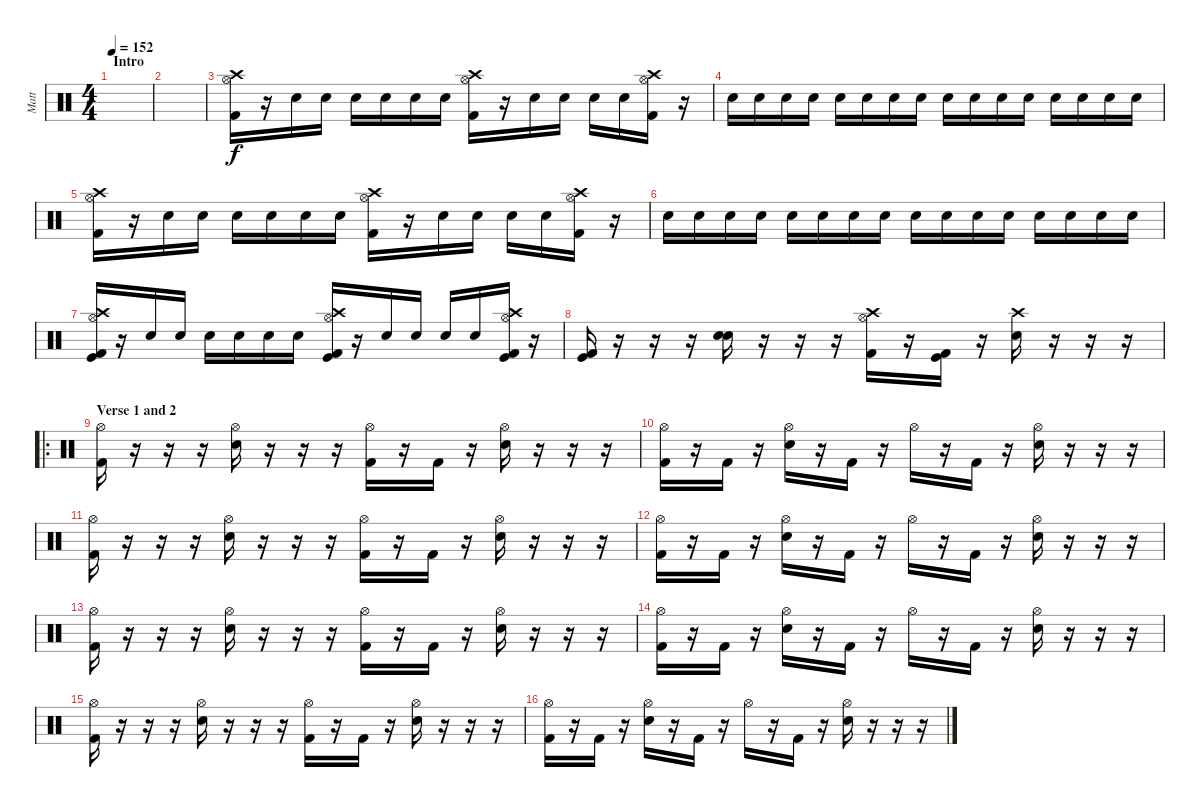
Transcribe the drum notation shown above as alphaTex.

\track ("Matt" "Matt") {instrument percussion}
\staff {score}
\articulation defaults
\ts (4 4)
\section ("" "Intro")
\tempo 152
\clef neutral
\ks c
|
|
("Kick (hit) 2" "Hi-Hat (open)" "Crash high (hit)").16 r.16 "Electric Snare (hit)".16 "Electric Snare (hit)".16 "Electric Snare (hit)".16 "Electric Snare (hit)".16 "Electric Snare (hit)".16 "Electric Snare (hit)".16 ("Kick (hit) 2" "Hi-Hat (open)" "Crash high (hit)").16 r.16 "Electric Snare (hit)".16 "Electric Snare (hit)".16 "Electric Snare (hit)".16 "Electric Snare (hit)".16 ("Kick (hit) 2" "Hi-Hat (open)" "Crash high (hit)").16 r.16 |
"Electric Snare (hit)".16 "Electric Snare (hit)".16 "Electric Snare (hit)".16 "Electric Snare (hit)".16 "Electric Snare (hit)".16 "Electric Snare (hit)".16 "Electric Snare (hit)".16 "Electric Snare (hit)".16 "Electric Snare (hit)".16 "Electric Snare (hit)".16 "Electric Snare (hit)".16 "Electric Snare (hit)".16 "Electric Snare (hit)".16 "Electric Snare (hit)".16 "Electric Snare (hit)".16 "Electric Snare (hit)".16 |
("Kick (hit) 2" "Hi-Hat (open)" "Crash high (hit)").16 r.16 "Electric Snare (hit)".16 "Electric Snare (hit)".16 "Electric Snare (hit)".16 "Electric Snare (hit)".16 "Electric Snare (hit)".16 "Electric Snare (hit)".16 ("Kick (hit) 2" "Hi-Hat (open)" "Crash high (hit)").16 r.16 "Electric Snare (hit)".16 "Electric Snare (hit)".16 "Electric Snare (hit)".16 "Electric Snare (hit)".16 ("Kick (hit) 2" "Hi-Hat (open)" "Crash high (hit)").16 r.16 |
"Electric Snare (hit)".16 "Electric Snare (hit)".16 "Electric Snare (hit)".16 "Electric Snare (hit)".16 "Electric Snare (hit)".16 "Electric Snare (hit)".16 "Electric Snare (hit)".16 "Electric Snare (hit)".16 "Electric Snare (hit)".16 "Electric Snare (hit)".16 "Electric Snare (hit)".16 "Electric Snare (hit)".16 "Electric Snare (hit)".16 "Electric Snare (hit)".16 "Electric Snare (hit)".16 "Electric Snare (hit)".16 |
("Kick (hit) 2" "Kick (hit)" "Hi-Hat (open)" "Crash high (hit)").16 r.16 "Electric Snare (hit)".16 "Electric Snare (hit)".16 "Electric Snare (hit)".16 "Electric Snare (hit)".16 "Electric Snare (hit)".16 "Electric Snare (hit)".16 ("Kick (hit) 2" "Kick (hit)" "Hi-Hat (open)" "Crash high (hit)").16 r.16 "Electric Snare (hit)".16 "Electric Snare (hit)".16 "Electric Snare (hit)".16 "Electric Snare (hit)".16 ("Kick (hit) 2" "Kick (hit)" "Hi-Hat (open)" "Crash high (hit)").16 r.16 |
("Kick (hit) 2" "Kick (hit)").16 r.16 r.16 r.16 ("Snare (hit) 2" "Electric Snare (hit)").16 r.16 r.16 r.16 ("Kick (hit) 2" "Hi-Hat (open)" "Crash high (hit)").16 r.16 ("Kick (hit) 2" "Kick (hit)").16 r.16 ("Electric Snare (hit)" "Crash high (hit)").16 r.16 r.16 r.16 |
\ro
\section ("" "Verse 1 and 2")
("Kick (hit) 2" "Hi-Hat (open)").16 r.16 r.16 r.16 ("Electric Snare (hit)" "Hi-Hat (open)").16 r.16 r.16 r.16 ("Kick (hit) 2" "Hi-Hat (open)").16 r.16 "Kick (hit) 2".16 r.16 ("Electric Snare (hit)" "Hi-Hat (open)").16 r.16 r.16 r.16 |
("Kick (hit) 2" "Hi-Hat (open)").16 r.16 "Kick (hit) 2".16 r.16 ("Electric Snare (hit)" "Hi-Hat (open)").16 r.16 "Kick (hit) 2".16 r.16 "Hi-Hat (open)".16 r.16 "Kick (hit) 2".16 r.16 ("Electric Snare (hit)" "Hi-Hat (open)").16 r.16 r.16 r.16 |
("Kick (hit) 2" "Hi-Hat (open)").16 r.16 r.16 r.16 ("Electric Snare (hit)" "Hi-Hat (open)").16 r.16 r.16 r.16 ("Kick (hit) 2" "Hi-Hat (open)").16 r.16 "Kick (hit) 2".16 r.16 ("Electric Snare (hit)" "Hi-Hat (open)").16 r.16 r.16 r.16 |
("Kick (hit) 2" "Hi-Hat (open)").16 r.16 "Kick (hit) 2".16 r.16 ("Electric Snare (hit)" "Hi-Hat (open)").16 r.16 "Kick (hit) 2".16 r.16 "Hi-Hat (open)".16 r.16 "Kick (hit) 2".16 r.16 ("Electric Snare (hit)" "Hi-Hat (open)").16 r.16 r.16 r.16 |
("Kick (hit) 2" "Hi-Hat (open)").16 r.16 r.16 r.16 ("Electric Snare (hit)" "Hi-Hat (open)").16 r.16 r.16 r.16 ("Kick (hit) 2" "Hi-Hat (open)").16 r.16 "Kick (hit) 2".16 r.16 ("Electric Snare (hit)" "Hi-Hat (open)").16 r.16 r.16 r.16 |
("Kick (hit) 2" "Hi-Hat (open)").16 r.16 "Kick (hit) 2".16 r.16 ("Electric Snare (hit)" "Hi-Hat (open)").16 r.16 "Kick (hit) 2".16 r.16 "Hi-Hat (open)".16 r.16 "Kick (hit) 2".16 r.16 ("Electric Snare (hit)" "Hi-Hat (open)").16 r.16 r.16 r.16 |
("Kick (hit) 2" "Hi-Hat (open)").16 r.16 r.16 r.16 ("Electric Snare (hit)" "Hi-Hat (open)").16 r.16 r.16 r.16 ("Kick (hit) 2" "Hi-Hat (open)").16 r.16 "Kick (hit) 2".16 r.16 ("Electric Snare (hit)" "Hi-Hat (open)").16 r.16 r.16 r.16 |
("Kick (hit) 2" "Hi-Hat (open)").16 r.16 "Kick (hit) 2".16 r.16 ("Electric Snare (hit)" "Hi-Hat (open)").16 r.16 "Kick (hit) 2".16 r.16 "Hi-Hat (open)".16 r.16 "Kick (hit) 2".16 r.16 ("Electric Snare (hit)" "Hi-Hat (open)").16 r.16 r.16 r.16
